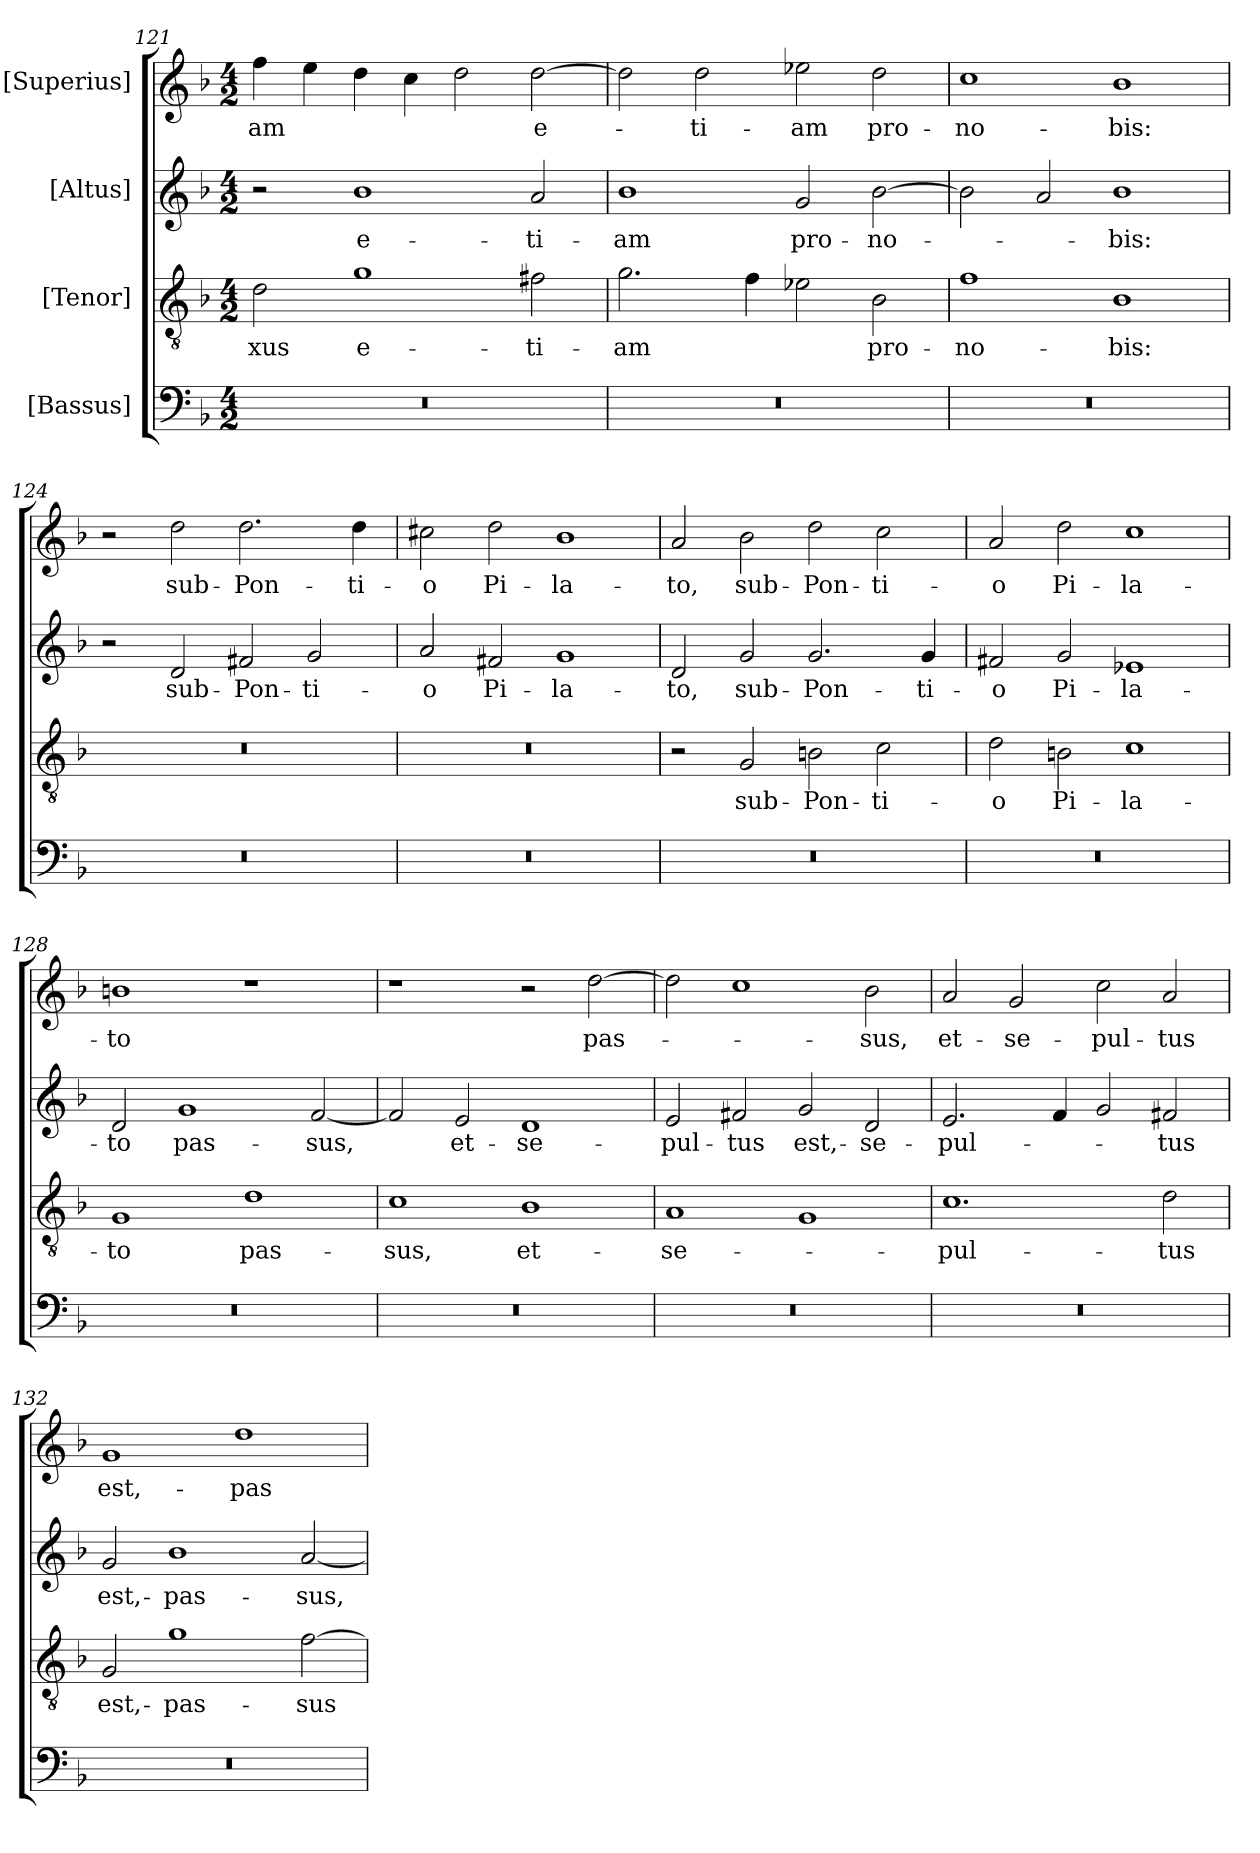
**kern	**kern	**text	**kern	**text	**kern	**text
*part4	*part3	*part3	*part2	*part2	*part1	*part1
*staff4	*staff3	*staff3	*staff2	*staff2	*staff1	*staff1
*I"[Bassus]	*I"[Tenor]	*	*I"[Altus]	*	*I"[Superius]	*
*clefF4	*clefGv2	*	*clefG2	*	*clefG2	*
*k[b-]	*k[b-]	*	*k[b-]	*	*k[b-]	*
*M4/2	*M4/2	*	*M4/2	*	*M4/2	*
=121	=121	=121	=121	=121	=121	=121
0r	2d\	-xus	2r	.	4ff\	-am
.	.	.	.	.	4ee\	.
.	1g\	e-	1b-\	e-	4dd\	.
.	.	.	.	.	4cc\	.
.	.	.	.	.	2dd\	.
.	2f#X\	-ti-	2a/	-ti-	[2dd\	e-
=122	=122	=122	=122	=122	=122	=122
0r	2.g\	-am	1b-\	-am	2dd\]	.
.	.	.	.	.	2dd\	-ti-
.	4f\	.	.	.	.	.
.	2e-X\	.	2g/	pro-	2ee-X\	-am
.	2B-\	pro-	[2b-\	no-	2dd\	pro-
=123	=123	=123	=123	=123	=123	=123
0r	1f\	no-	2b-\]	.	1cc\	no-
.	.	.	2a/	.	.	.
.	1B-\	-bis:	1b-\	-bis:	1b-\	-bis:
=124	=124	=124	=124	=124	=124	=124
0r	0r	.	2r	.	2r	.
.	.	.	2d/	sub-	2dd\	sub-
.	.	.	2f#X/	Pon-	2.dd\	Pon-
.	.	.	2g/	-ti-	.	.
.	.	.	.	.	4dd\	-ti-
=125	=125	=125	=125	=125	=125	=125
0r	0r	.	2a/	-o	2cc#X\	-o
.	.	.	2f#X/	Pi-	2dd\	Pi-
.	.	.	1g/	-la-	1b-\	-la-
=126	=126	=126	=126	=126	=126	=126
0r	2r	.	2d/	-to,	2a/	-to,
.	2G/	sub-	2g/	sub-	2b-\	sub-
.	2Bn\	Pon-	2.g/	Pon-	2dd\	Pon-
.	2c\	-ti-	.	.	2cc\	-ti-
.	.	.	4g/	-ti-	.	.
=127	=127	=127	=127	=127	=127	=127
0r	2d\	-o	2f#X/	-o	2a/	-o
.	2Bn\	Pi-	2g/	Pi-	2dd\	Pi-
.	1c\	-la-	1e-X/	-la-	1cc\	-la-
=128	=128	=128	=128	=128	=128	=128
0r	1G/	-to	2d/	-to	1bn\	-to
.	.	.	1g/	pas-	.	.
.	1d\	pas-	.	.	1r	.
.	.	.	[2f/	-sus,	.	.
=129	=129	=129	=129	=129	=129	=129
0r	1c\	-sus,	2f/]	.	1r	.
.	.	.	2e/	et-	.	.
.	1B-\	et-	1d/	se-	2r	.
.	.	.	.	.	[2dd\	pas-
=130	=130	=130	=130	=130	=130	=130
0r	1A/	se-	2e/	-pul-	2dd\]	.
.	.	.	2f#X/	-tus	1cc\	.
.	1G/	.	2g/	est,-	.	.
.	.	.	2d/	se-	2b-\	-sus,
=131	=131	=131	=131	=131	=131	=131
0r	1.c\	-pul-	2.e/	-pul-	2a/	et-
.	.	.	.	.	2g/	se-
.	.	.	4f/	.	.	.
.	.	.	2g/	.	2cc\	-pul-
.	2d\	-tus	2f#X/	-tus	2a/	-tus
=132	=132	=132	=132	=132	=132	=132
0r	2G/	est,-	2g/	est,-	1g/	est,-
.	1g\	pas-	1b-\	pas-	.	.
.	.	.	.	.	1dd\	pas-
.	[2f\	-sus	[2a/	-sus,	.	.
=	=	=	=	=	=	=
*-	*-	*-	*-	*-	*-	*-
